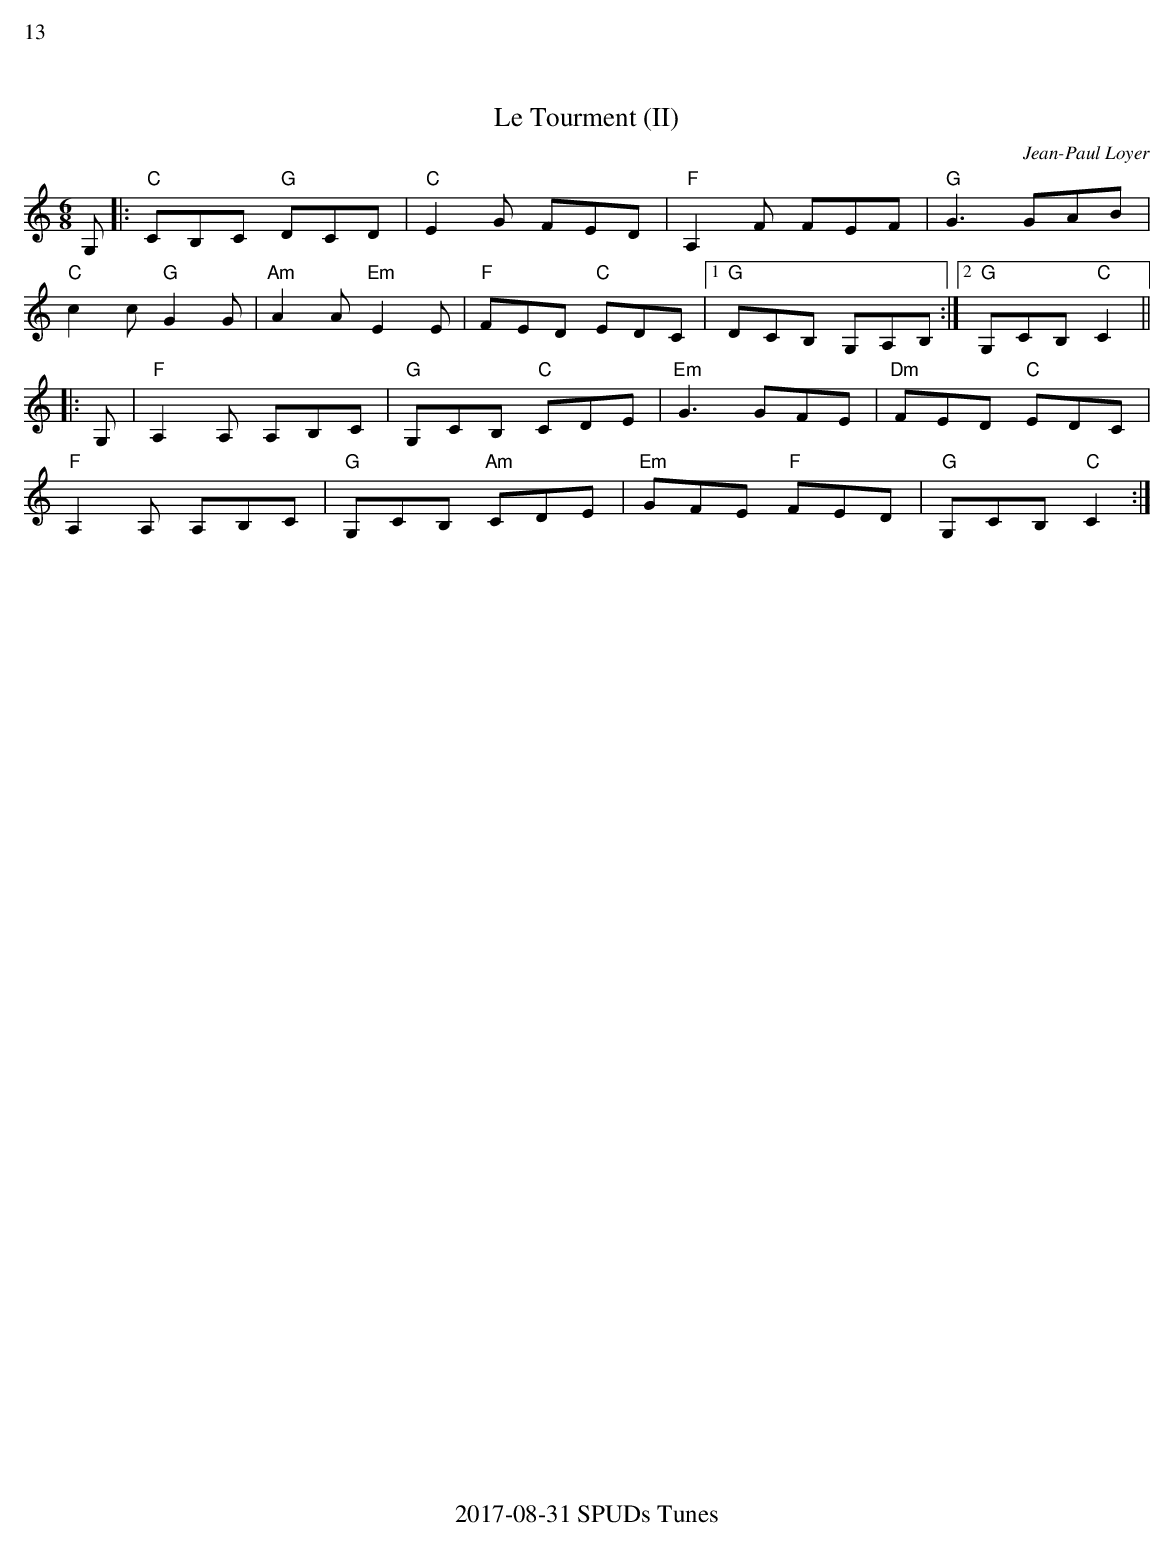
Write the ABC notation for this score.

X:1
%%text 13
T:Le Tourment (II)
C:Jean-Paul Loyer
M:6/8
L:1/8
K:C
 G,|:"C"CB,C "G"DCD|"C"E2G FED|"F"A,2F FEF|"G"G3 GAB|
"C"c2c "G"G2G|"Am"A2A "Em"E2E|"F"FED "C"EDC|1"G"DCB, G,A,B,:|2"G"G,CB, "C"C2||
|:G,|"F"A,2A, A,B,C|"G"G,CB, "C"CDE|"Em"G3 GFE| "Dm"FED "C"EDC|
"F"A,2A, A,B,C|"G"G,CB, "Am"CDE|"Em"GFE "F"FED|"G"G,CB, "C"C2:|
